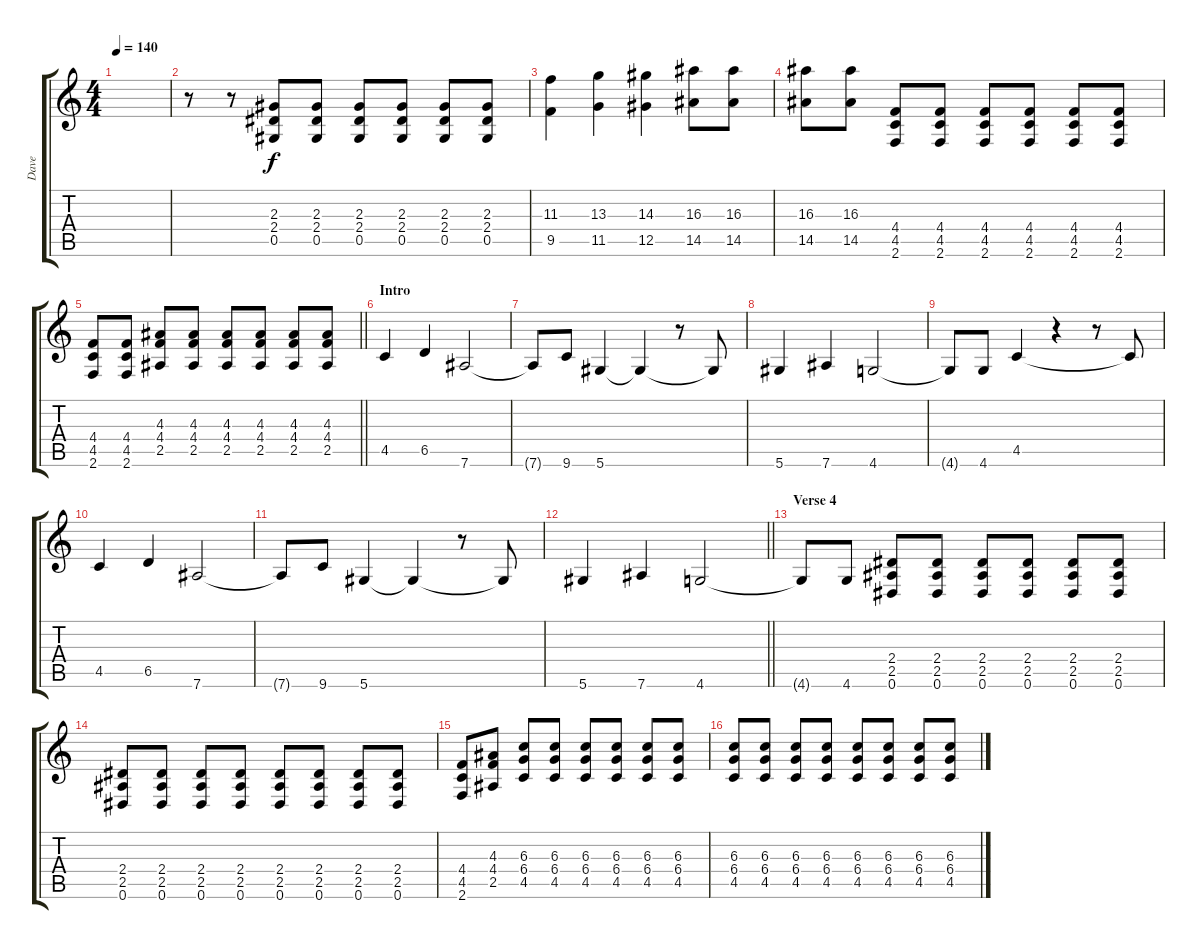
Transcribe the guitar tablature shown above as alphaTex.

\track ("Dave" "Dave") {instrument overdrivenguitar}
\staff {score tabs}
\tuning (Eb4 Bb3 Gb3 Db3 Ab2 Eb2) {hide}
\ts (4 4)
\tempo 140
\clef g2
\ks c
|
r.8 r.8 (2.3 2.4 0.5).8 (2.3 2.4 0.5).8 (2.3 2.4 0.5).8 (2.3 2.4 0.5).8 (2.3 2.4 0.5).8 (2.3 2.4 0.5).8 |
(11.3 9.5).4 (13.3 11.5).4 (14.3 12.5).4 (16.3 14.5).8 (16.3 14.5).8 |
(16.3 14.5).8 (16.3 14.5).8 (4.4 4.5 2.6).8 (4.4 4.5 2.6).8 (4.4 4.5 2.6).8 (4.4 4.5 2.6).8 (4.4 4.5 2.6).8 (4.4 4.5 2.6).8 |
\barLineRight lightlight
(4.4 4.5 2.6).8 (4.4 4.5 2.6).8 (4.3 4.4 2.5).8 (4.3 4.4 2.5).8 (4.3 4.4 2.5).8 (4.3 4.4 2.5).8 (4.3 4.4 2.5).8 (4.3 4.4 2.5).8 |
\section ("" "Intro")
4.5.4 6.5.4 7.6.2 |
7.6{t}.8 9.6.8 5.6.4 5.6{t}.4 r.8 5.6{t}.8 |
5.6.4 7.6.4 4.6.2 |
4.6{t}.8 4.6.8 4.5.4 r.4 r.8 4.5{t}.8 |
4.5.4 6.5.4 7.6.2 |
7.6{t}.8 9.6.8 5.6.4 5.6{t}.4 r.8 5.6{t}.8 |
\barLineRight lightlight
5.6.4 7.6.4 4.6.2 |
\section ("" "Verse 4")
4.6{t}.8 4.6.8 (2.4 2.5 0.6).8 (2.4 2.5 0.6).8{instrument electricguitarmuted} (2.4 2.5 0.6).8 (2.4 2.5 0.6).8 (2.4 2.5 0.6).8 (2.4 2.5 0.6).8 |
(2.4 2.5 0.6).8 (2.4 2.5 0.6).8 (2.4 2.5 0.6).8 (2.4 2.5 0.6).8 (2.4 2.5 0.6).8 (2.4 2.5 0.6).8 (2.4 2.5 0.6).8 (2.4 2.5 0.6).8{instrument overdrivenguitar} |
(4.4 4.5 2.6).8 (4.3 4.4 2.5).8 (6.3 6.4 4.5).8{instrument electricguitarmuted} (6.3 6.4 4.5).8 (6.3 6.4 4.5).8 (6.3 6.4 4.5).8 (6.3 6.4 4.5).8 (6.3 6.4 4.5).8 |
(6.3 6.4 4.5).8 (6.3 6.4 4.5).8 (6.3 6.4 4.5).8 (6.3 6.4 4.5).8 (6.3 6.4 4.5).8 (6.3 6.4 4.5).8 (6.3 6.4 4.5).8 (6.3 6.4 4.5).8{instrument overdrivenguitar}
